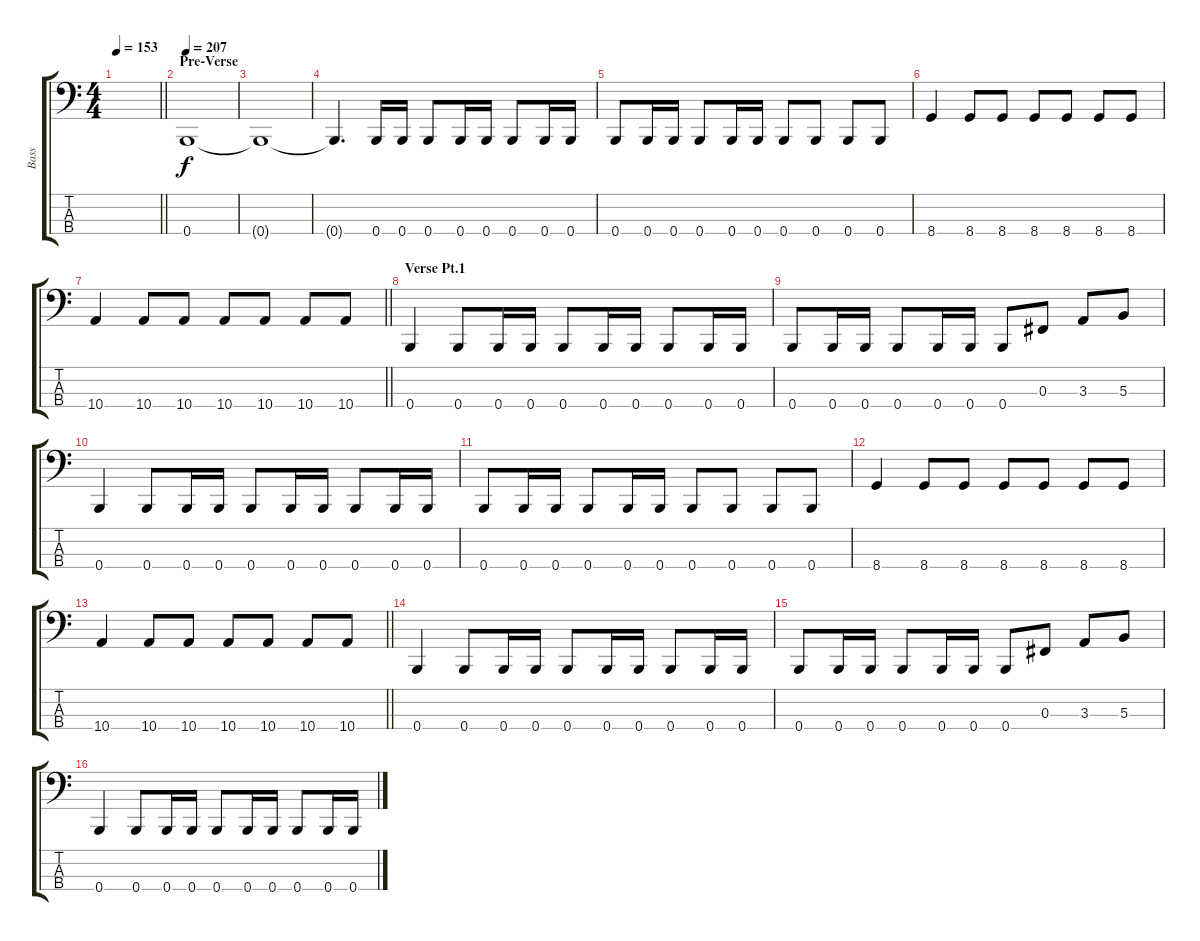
\track ("Bass" "Bass") {instrument electricbassfinger}
\staff {score tabs}
\tuning (E2 B1 Gb1 B0) {hide}
\ts (4 4)
\tempo 153
\clef f4
\barLineRight lightlight
\ks c
|
\section ("" "Pre-Verse")
\tempo 207
0.4.1 |
0.4{t}.1 |
0.4{t}.4{d} 0.4.16 0.4.16 0.4.8 0.4.16 0.4.16 0.4.8 0.4.16 0.4.16 |
0.4.8 0.4.16 0.4.16 0.4.8 0.4.16 0.4.16 0.4.8 0.4.8 0.4.8 0.4.8 |
8.4.4 8.4.8 8.4.8 8.4.8 8.4.8 8.4.8 8.4.8 |
\barLineRight lightlight
10.4.4 10.4.8 10.4.8 10.4.8 10.4.8 10.4.8 10.4.8 |
\section ("" "Verse Pt.1")
0.4.4 0.4.8 0.4.16 0.4.16 0.4.8 0.4.16 0.4.16 0.4.8 0.4.16 0.4.16 |
0.4.8 0.4.16 0.4.16 0.4.8 0.4.16 0.4.16 0.4.8 0.3.8 3.3.8 5.3.8 |
0.4.4 0.4.8 0.4.16 0.4.16 0.4.8 0.4.16 0.4.16 0.4.8 0.4.16 0.4.16 |
0.4.8 0.4.16 0.4.16 0.4.8 0.4.16 0.4.16 0.4.8 0.4.8 0.4.8 0.4.8 |
8.4.4 8.4.8 8.4.8 8.4.8 8.4.8 8.4.8 8.4.8 |
\barLineRight lightlight
10.4.4 10.4.8 10.4.8 10.4.8 10.4.8 10.4.8 10.4.8 |
0.4.4 0.4.8 0.4.16 0.4.16 0.4.8 0.4.16 0.4.16 0.4.8 0.4.16 0.4.16 |
0.4.8 0.4.16 0.4.16 0.4.8 0.4.16 0.4.16 0.4.8 0.3.8 3.3.8 5.3.8 |
0.4.4 0.4.8 0.4.16 0.4.16 0.4.8 0.4.16 0.4.16 0.4.8 0.4.16 0.4.16
